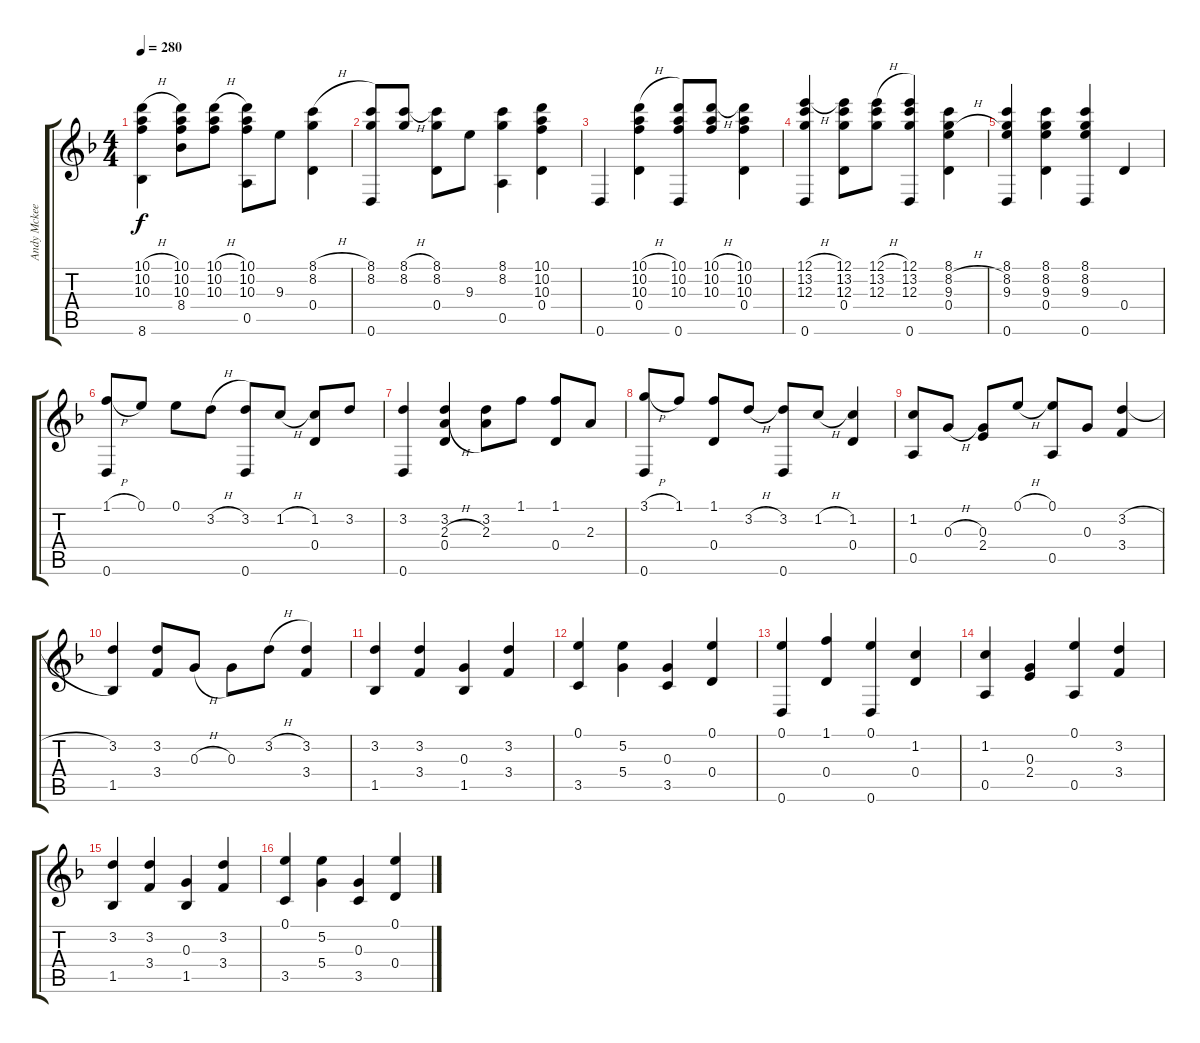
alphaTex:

\track ("Andy Mckee" "Andy Mckee") {instrument acousticguitarsteel}
\staff {score tabs}
\tuning (E4 B3 G3 D3 A2 D2) {hide}
\ts (4 4)
\tempo 280
\clef g2
\ks f
(10.1{h} 10.2 10.3 8.6).4{dy f} (10.1 10.2 10.3 8.4).8 (10.1{h} 10.2 10.3).8 (10.1 10.2 10.3 0.5).8 9.3.8 (8.1{h} 8.2 0.4).4 |
(8.1 8.2 0.6).8 (8.1{h} 8.2).8 (8.1 8.2 0.4).8 9.3.8 (8.1 8.2 0.5).4 (10.1 10.2 10.3 0.4).4 |
0.6.4 (10.1{h} 10.2 10.3 0.4).4 (10.1 10.2 10.3 0.6).8 (10.1{h} 10.2 10.3).8 (10.1 10.2 10.3 0.4).4 |
(12.1{h} 13.2 12.3 0.6).4 (12.1 13.2 12.3 0.4).8 (12.1{h} 13.2 12.3).8 (12.1 13.2 12.3 0.6).4 (8.1 8.2{h} 9.3 0.4).4 |
(8.1 8.2 9.3 0.6).4 (8.1 8.2 9.3 0.4).4 (8.1 8.2 9.3 0.6).4 0.4.4 |
(1.1{h} 0.6).8 0.1.8 0.1.8 3.2{h}.8 (3.2 0.6).8 1.2{h}.8 (1.2 0.4).8 3.2.8 |
(3.2 0.6).4 (3.2 2.3{h} 0.4).4 (3.2 2.3).8 1.1.8 (1.1 0.4).8 2.3.8 |
(3.1{h} 0.6).8 1.1.8 (1.1 0.4).8 3.2{h}.8 (3.2 0.6).8 1.2{h}.8 (1.2 0.4).4 |
(1.2 0.5).8 0.3{h}.8 (0.3 2.4).8 0.1{h}.8 (0.1 0.5).8 0.3.8 (3.2{h} 3.4).4 |
(3.2 1.5).4 (3.2 3.4).8 0.3{h}.8 0.3.8 3.2{h}.8 (3.2 3.4).4 |
(3.2 1.5).4 (3.2 3.4).4 (0.3 1.5).4 (3.2 3.4).4 |
(0.1 3.5).4 (5.2 5.4).4 (0.3 3.5).4 (0.1 0.4).4 |
(0.1 0.6).4 (1.1 0.4).4 (0.1 0.6).4 (1.2 0.4).4 |
(1.2 0.5).4 (0.3 2.4).4 (0.1 0.5).4 (3.2 3.4).4 |
(3.2 1.5).4 (3.2 3.4).4 (0.3 1.5).4 (3.2 3.4).4 |
(0.1 3.5).4 (5.2 5.4).4 (0.3 3.5).4 (0.1 0.4).4
